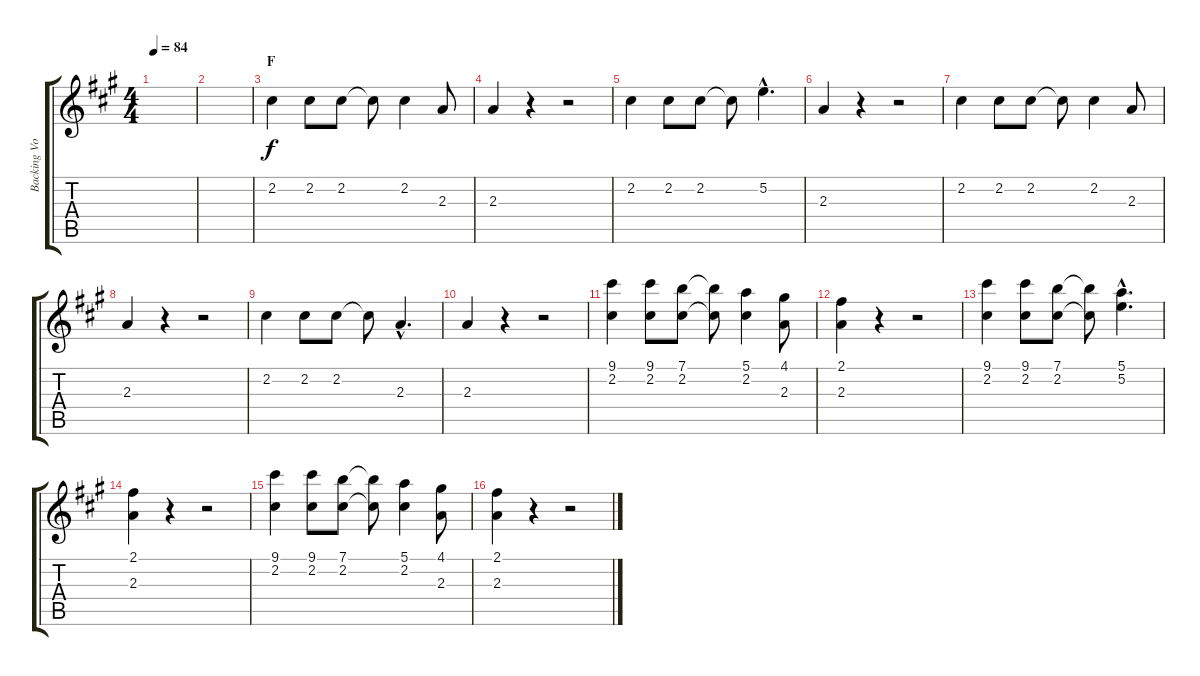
\track ("Backing Vocals - John F" "Backing Vo") {instrument overdrivenguitar}
\staff {score tabs}
\tuning (E4 B3 G3 D3 A2 E2) {hide}
\ts (4 4)
\tempo 84
\clef g2
\ks a
|
|
\section ("" "F")
2.2.4 2.2.8 2.2.8 2.2{t}.8 2.2.4 2.3.8 |
2.3.4 r.4 r.2 |
2.2.4 2.2.8 2.2.8 2.2{t}.8 5.2{hac}.4{d} |
2.3.4 r.4 r.2 |
2.2.4 2.2.8 2.2.8 2.2{t}.8 2.2.4 2.3.8 |
2.3.4 r.4 r.2 |
2.2.4 2.2.8 2.2.8 2.2{t}.8 2.3{hac}.4{d} |
2.3.4 r.4 r.2 |
(9.1 2.2).4 (9.1 2.2).8 (7.1 2.2).8 (7.1{t} 2.2{t}).8 (5.1 2.2).4 (4.1 2.3).8 |
(2.1 2.3).4 r.4 r.2 |
(9.1 2.2).4 (9.1 2.2).8 (7.1 2.2).8 (7.1{t} 2.2{t}).8 (5.1{hac} 5.2{hac}).4{d} |
(2.1 2.3).4 r.4 r.2 |
(9.1 2.2).4 (9.1 2.2).8 (7.1 2.2).8 (7.1{t} 2.2{t}).8 (5.1 2.2).4 (4.1 2.3).8 |
(2.1 2.3).4 r.4 r.2
